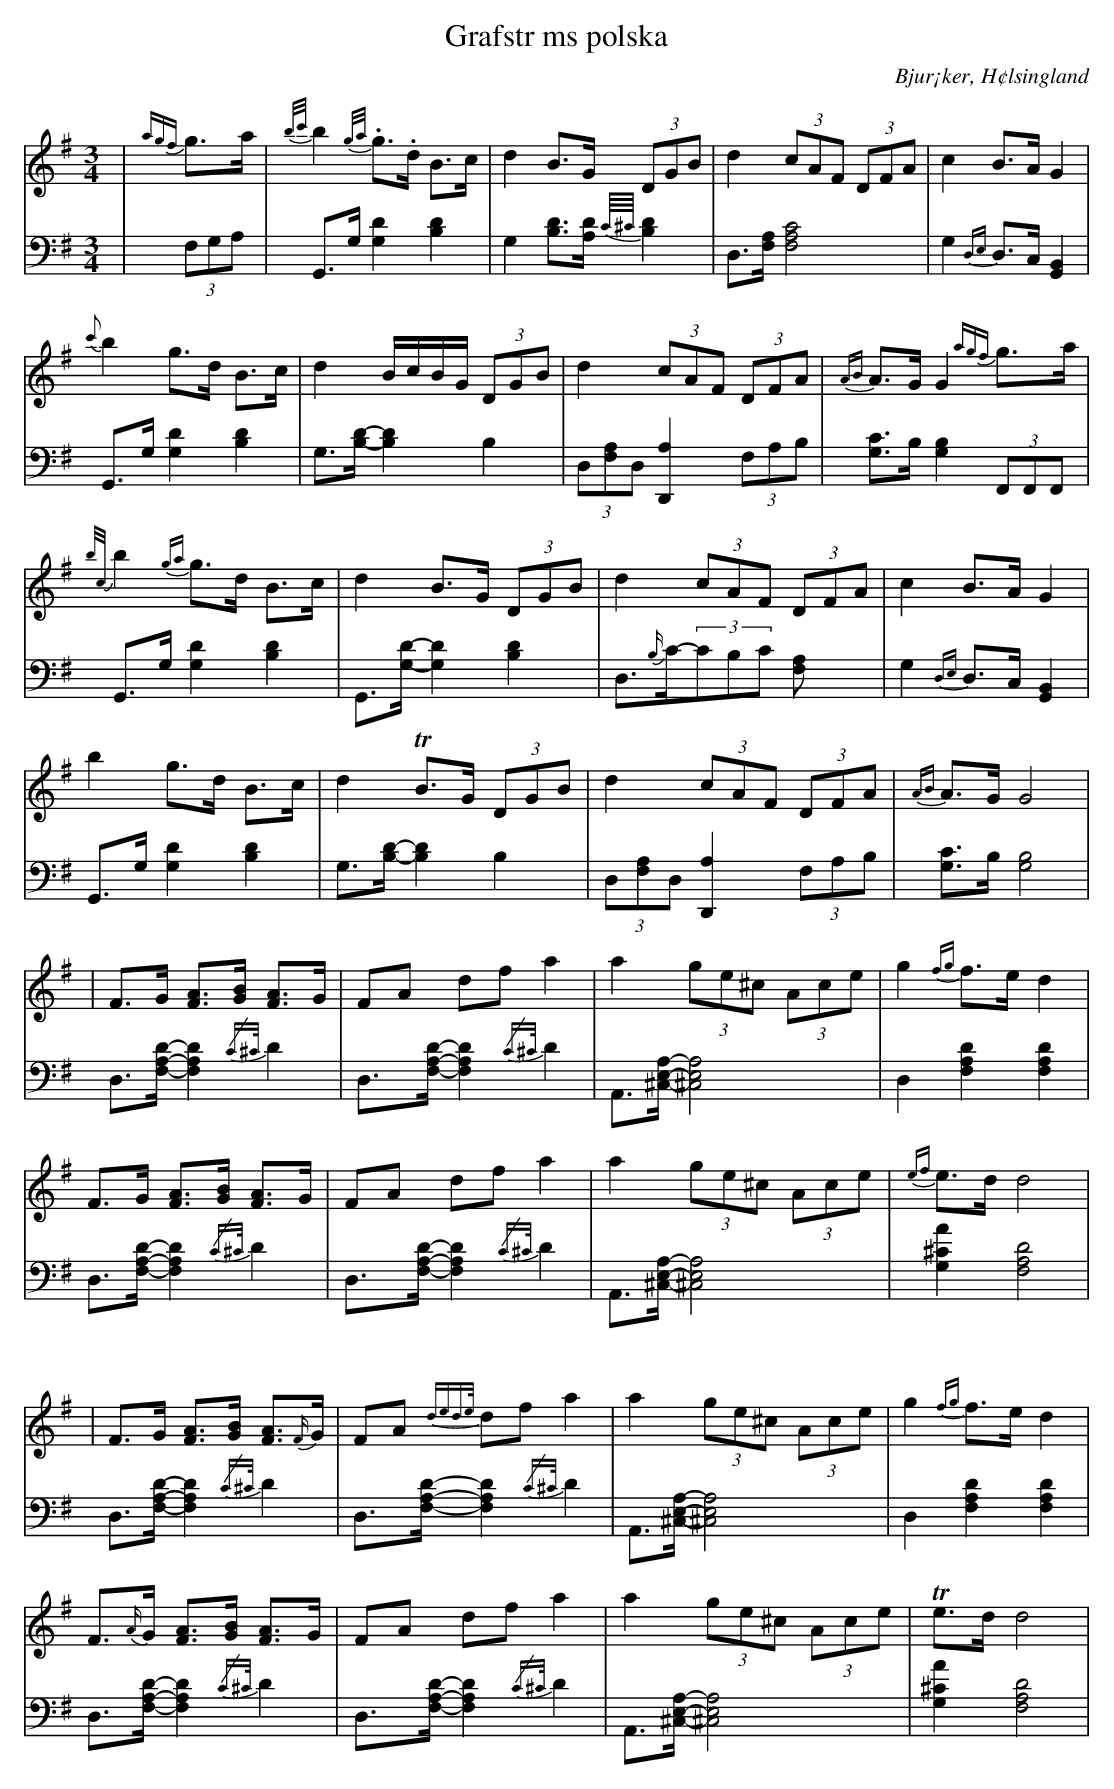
X:1
T: Grafstr ms polska
O: Bjur¡ker, H¢lsingland
M: 3/4
L: 1/8
K: G
V:1
V:2
V: 1
|{agf}g>a|{b/c'/}b2. {g/a/}g.>d B>c|d2 B>G (3DGB|d2 (3cAF (3DFA|c2 B>A G2|
{c'}b2 g>d B>c|d2 B/c/B/G/ (3DGB|d2 (3cAF (3DFA|{AB}A>G G2 {agf}g>a|
{b/c/}b2 {ga}g>d B>c|d2 B>G (3DGB|d2 (3cAF (3DFA|c2 B>A G2|
b2 g>d B>c|d2 TB>G (3DGB|d2 (3cAF (3DFA|{AB}A>G G4|
|F>G [FA]>[GB] [FA]>G |FA df a2 |a2 (3ge^c (3Ace |g2 {fg}f>e d2 |
F>G [FA]>[GB] [FA]>G |FA df a2 |a2 (3ge^c (3Ace |{ef}e>d d4|
|F>G [FA]>[GB] [FA]>{F/}G |FA {dede/}df a2 |a2 (3ge^c (3Ace |g2 {fg}f>e d2 |
F>{A/}G [FA]>[GB] [FA]>G |FA df a2 |a2 (3ge^c (3Ace |Te>d d4|
V:2 clef=bass
|(3F,G,A, | G,,>G, [G,2D2] [B,2D2]|G,2 [B,D]>[A,D] {C//^C//}[B,D]2|D,>[F,A,] [F,4A,4C4]| G,2 {D,E,}D,>C, [G,,2B,,2]|
 G,,>G, [G,2D2] [B,2D2]|G,>[B,D]-[B,2D2] B,2|(3D,[F,A,]D, [D,,2A,2] (3F,A,B,| [G,C]>B, [G,2B,2](3F,,F,,F,,|
G,,>G, [G,2D2] [B,2D2]|G,,>[G,D]-[G,2D2] [B,2D2]|D,>{B,/}C-(3CB,C [F,2A,]| G,2 {D,E,}D,>C, [G,,2B,,2]|
 G,,>G, [G,2D2] [B,2D2]|G,>[B,D]-[B,2D2] B,2|(3D,[F,A,]D, [D,,2A,2] (3F,A,B,| [G,C]>B, [G,4B,4]|
D,>[F,A,D]-[F,2A,2D2] {/C^C/}D2|D,>[F,A,D]-[F,2A,2D2] {/C^C/}D2| A,,>[^C,E,A,]-[^C,4E,4A,4]|D,2 [F,2A,2D2] [F,2A,2D2] |
D,>[F,A,D]-[F,2A,2D2] {/C^C/}D2| D,>[F,A,D]-[F,2A,2D2] {/C^C/}D2| A,,>[^C,E,A,]-[^C,4E,4A,4]| [G,2A2^C2] [F,4A,4D4]|
D,>[F,A,D]-[F,2A,2D2] {/C^C/}D2|D,>[F,A,D]-[F,2A,2D2] {/C^C/}D2| A,,>[^C,E,A,]-[^C,4E,4A,4]|D,2 [F,2A,2D2] [F,2A,2D2] |
D,>[F,A,D]-[F,2A,2D2] {/C^C/}D2| D,>[F,A,D]-[F,2A,2D2] {/C^C/}D2| A,,>[^C,E,A,]-[^C,4E,4A,4]| [G,2A2^C2] [F,4A,4D4]|
